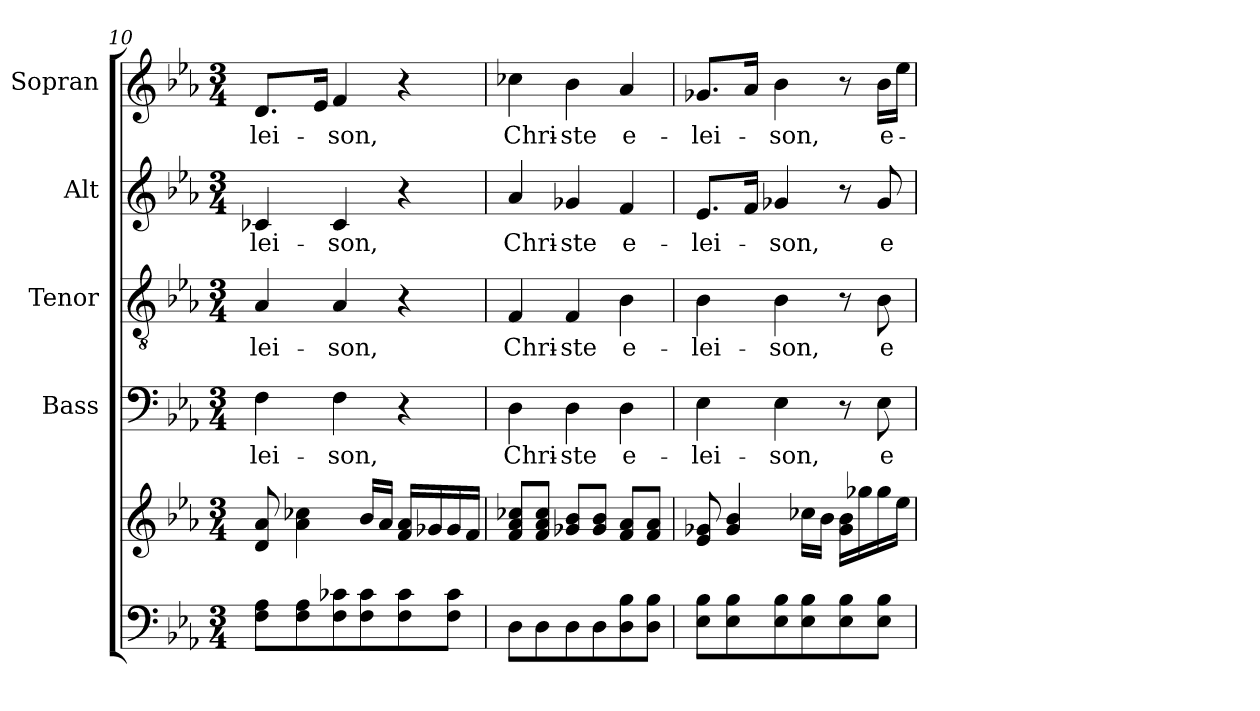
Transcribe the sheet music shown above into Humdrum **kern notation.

**kern	**kern	**kern	**text	**kern	**text	**kern	**text	**kern	**text
*part5	*part5	*part4	*part4	*part3	*part3	*part2	*part2	*part1	*part1
*staff6	*staff5	*staff4	*staff4	*staff3	*staff3	*staff2	*staff2	*staff1	*staff1
*	*	*I"Bass	*	*I"Tenor	*	*I"Alt	*	*I"Sopran	*
*	*	*I'B.	*	*I'T.	*	*I'A.	*	*I'S.	*
*clefF4	*clefG2	*clefF4	*	*clefGv2	*	*clefG2	*	*clefG2	*
*k[b-e-a-]	*k[b-e-a-]	*k[b-e-a-]	*	*k[b-e-a-]	*	*k[b-e-a-]	*	*k[b-e-a-]	*
*E-:	*E-:	*E-:	*	*E-:	*	*E-:	*	*E-:	*
*M3/4	*M3/4	*M3/4	*	*M3/4	*	*M3/4	*	*M3/4	*
=10	=10	=10	=10	=10	=10	=10	=10	=10	=10
!	!	!	!LO:LY:b	!	!LO:LY:b	!	!LO:LY:b	!	!LO:LY:b
8F\ 8A-\L	8d/ 8a-/	4F\	-lei-	4A-/	-lei-	4c-X/	-lei-	8.d/L	-lei-
8F\ 8A-\	4a-\ 4cc-X\	.	.	.	.	.	.	.	.
.	.	.	.	.	.	.	.	16e-/Jk	.
!	!	!	!LO:LY:b	!	!LO:LY:b	!	!LO:LY:b	!	!LO:LY:b
8F\ 8c-X\	.	4F\	-son,	4A-/	-son,	4c-/	-son,	4f/	-son,
8F\ 8c-\	16b-/LL	.	.	.	.	.	.	.	.
.	16a-/JJ	.	.	.	.	.	.	.	.
8F\ 8c-\	16f/ 16a-/LL	4r	.	4r	.	4r	.	4r	.
.	16g-X/	.	.	.	.	.	.	.	.
8F\ 8c-\J	16g-/	.	.	.	.	.	.	.	.
.	16f/JJ	.	.	.	.	.	.	.	.
!!LO:PB:g=z
=11	=11	=11	=11	=11	=11	=11	=11	=11	=11
!	!	!	!LO:LY:b	!	!LO:LY:b	!	!LO:LY:b	!	!LO:LY:b
8D\L	8f/ 8a-/ 8cc-X/L	4D\	Chri-	4F/	Chri-	4a-/	Chri-	4cc-X\	Chri-
8D\	8f/ 8a-/ 8cc-/J	.	.	.	.	.	.	.	.
!	!	!	!LO:LY:b	!	!LO:LY:b	!	!LO:LY:b	!	!LO:LY:b
8D\	8g-X/ 8b-/L	4D\	-ste	4F/	-ste	4g-X/	-ste	4b-\	-ste
8D\	8g-/ 8b-/J	.	.	.	.	.	.	.	.
!	!	!	!LO:LY:b	!	!LO:LY:b	!	!LO:LY:b	!	!LO:LY:b
8D\ 8B-\	8f/ 8a-/L	4D\	e-	4B-\	e-	4f/	e-	4a-/	e-
8D\ 8B-\J	8f/ 8a-/J	.	.	.	.	.	.	.	.
=12	=12	=12	=12	=12	=12	=12	=12	=12	=12
!	!	!	!LO:LY:b	!	!LO:LY:b	!	!LO:LY:b	!	!LO:LY:b
8E-\ 8B-\L	8e-/ 8g-X/	4E-\	-lei-	4B-\	-lei-	8.e-/L	-lei-	8.g-X/L	-lei-
8E-\ 8B-\	4g-/ 4b-/	.	.	.	.	.	.	.	.
.	.	.	.	.	.	16f/Jk	.	16a-/Jk	.
!	!	!	!LO:LY:b	!	!LO:LY:b	!	!LO:LY:b	!	!LO:LY:b
8E-\ 8B-\	.	4E-\	-son,	4B-\	-son,	4g-X/	-son,	4b-\	-son,
8E-\ 8B-\	16cc-X\LL	.	.	.	.	.	.	.	.
.	16b-\JJ	.	.	.	.	.	.	.	.
8E-\ 8B-\	16g-\ 16b-\LL	8r	.	8r	.	8r	.	8r	.
.	16gg-X\	.	.	.	.	.	.	.	.
!	!	!	!LO:LY:b	!	!LO:LY:b	!	!LO:LY:b	!	!LO:LY:b
8E-\ 8B-\J	16gg-\	8E-\	e-	8B-\	e-	8g-/	e-	16b-\LL	e-
.	16ee-\JJ	.	.	.	.	.	.	16ee-\JJ	.
=	=	=	=	=	=	=	=	=	=
*-	*-	*-	*-	*-	*-	*-	*-	*-	*-
